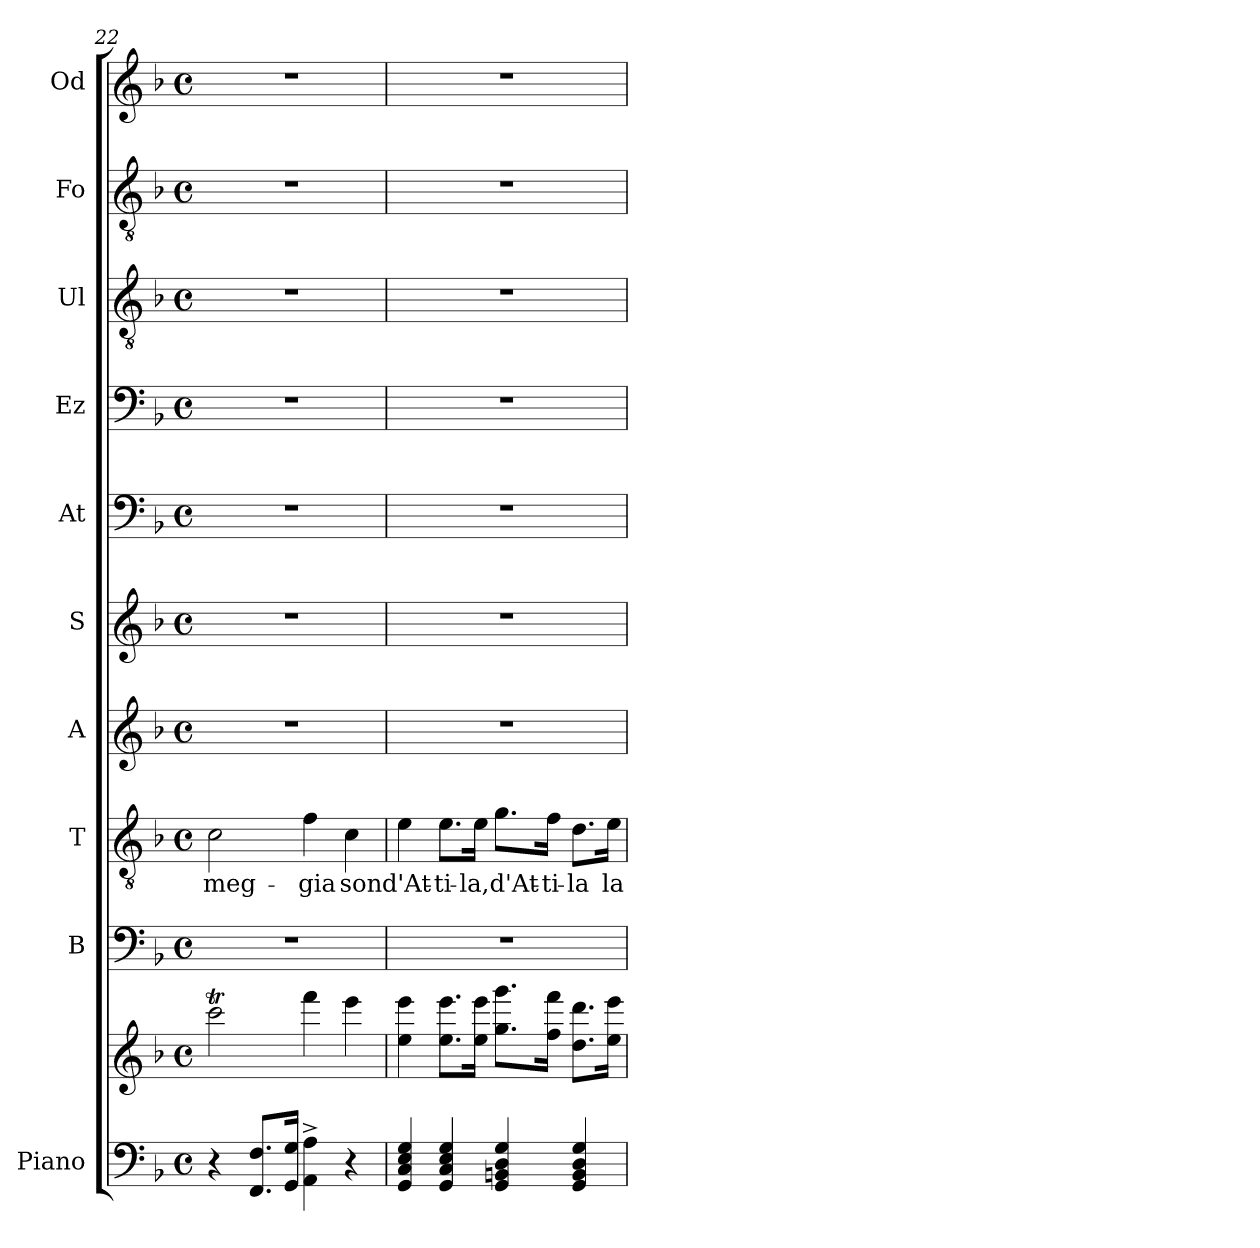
**kern	**kern	**kern	**kern	**text	**kern	**kern	**kern	**kern	**kern	**kern	**kern
*part10	*part10	*part9	*part8	*part8	*part7	*part6	*part5	*part4	*part3	*part2	*part1
*staff11	*staff10	*staff9	*staff8	*staff8	*staff7	*staff6	*staff5	*staff4	*staff3	*staff2	*staff1
*I"Piano	*	*I"B	*I"T	*	*I"A	*I"S	*I"At	*I"Ez	*I"Ul	*I"Fo	*I"Od
*I'Pno	*	*I'B	*I'T	*	*I'A	*I'S	*I'At	*I'Ez	*I'Ul	*I'Fo	*I'Od
!!LO:LB:g=z
*clefF4	*clefG2	*clefF4	*clefGv2	*	*clefG2	*clefG2	*clefF4	*clefF4	*clefGv2	*clefGv2	*clefG2
*k[b-]	*k[b-]	*k[b-]	*k[b-]	*	*k[b-]	*k[b-]	*k[b-]	*k[b-]	*k[b-]	*k[b-]	*k[b-]
*M4/4	*M4/4	*M4/4	*M4/4	*	*M4/4	*M4/4	*M4/4	*M4/4	*M4/4	*M4/4	*M4/4
*met(c)	*met(c)	*met(c)	*met(c)	*	*met(c)	*met(c)	*met(c)	*met(c)	*met(c)	*met(c)	*met(c)
=22	=22	=22	=22	=22	=22	=22	=22	=22	=22	=22	=22
!	!	!	!	!LO:LY:b	!	!	!	!	!	!	!
4r	2cccT\	1r	2c\	-meg-	1r	1r	1r	1r	1r	1r	1r
8.FF/ 8.F/L	.	.	.	.	.	.	.	.	.	.	.
16GG/ 16G/Jk	.	.	.	.	.	.	.	.	.	.	.
!	!	!	!	!LO:LY:b	!	!	!	!	!	!	!
4AA\^ 4A\^	4fff\	.	4f\	-gia	.	.	.	.	.	.	.
!	!	!	!	!LO:LY:b	!	!	!	!	!	!	!
4r	4eee\	.	4c\	son	.	.	.	.	.	.	.
=23	=23	=23	=23	=23	=23	=23	=23	=23	=23	=23	=23
!	!	!	!	!LO:LY:b	!	!	!	!	!	!	!
4GG/ 4C/ 4E/ 4G/	4ee\ 4eee\	1r	4e\	d'At-	1r	1r	1r	1r	1r	1r	1r
!	!	!	!	!LO:LY:b	!	!	!	!	!	!	!
4GG/ 4C/ 4E/ 4G/	8.ee\ 8.eee\L	.	8.e\L	-ti-	.	.	.	.	.	.	.
!	!	!	!	!LO:LY:b	!	!	!	!	!	!	!
.	16ee\ 16eee\Jk	.	16e\Jk	-la,	.	.	.	.	.	.	.
!	!	!	!	!LO:LY:b	!	!	!	!	!	!	!
4GG/ 4BBn/ 4D/ 4G/	8.gg\ 8.ggg\L	.	8.g\L	d'At-	.	.	.	.	.	.	.
!	!	!	!	!LO:LY:b	!	!	!	!	!	!	!
.	16ff\ 16fff\Jk	.	16f\Jk	-ti-	.	.	.	.	.	.	.
!	!	!	!	!LO:LY:b	!	!	!	!	!	!	!
4GG/ 4BB/ 4D/ 4G/	8.dd\ 8.ddd\L	.	8.d\L	-la	.	.	.	.	.	.	.
!	!	!	!	!LO:LY:b	!	!	!	!	!	!	!
.	16ee\ 16eee\Jk	.	16e\Jk	la	.	.	.	.	.	.	.
=	=	=	=	=	=	=	=	=	=	=	=
*-	*-	*-	*-	*-	*-	*-	*-	*-	*-	*-	*-
